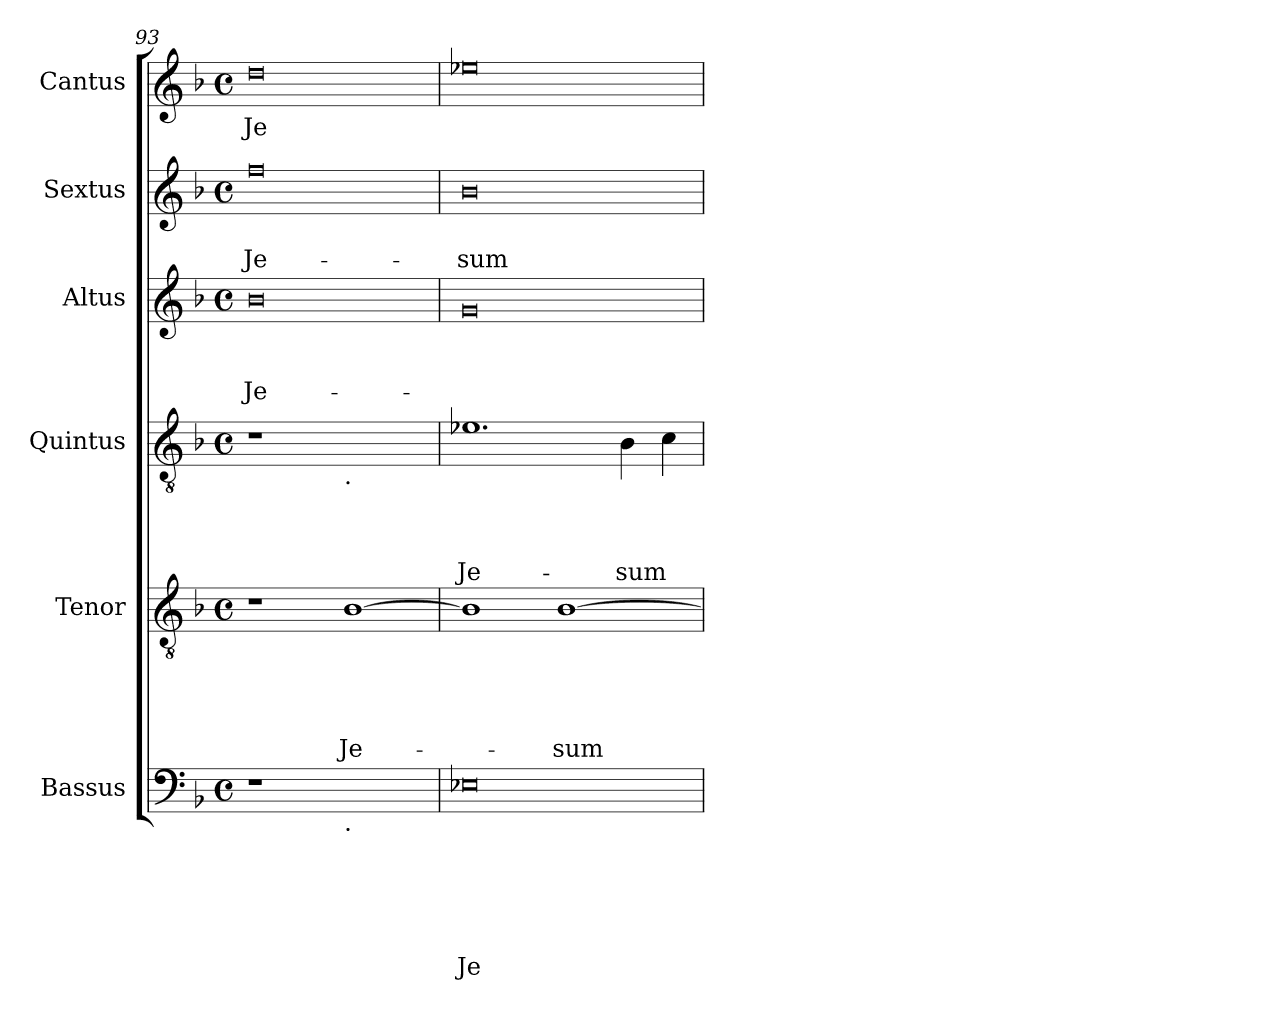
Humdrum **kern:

**kern	**text	**text	**text	**text	**text	**text	**kern	**text	**text	**text	**text	**text	**kern	**text	**text	**text	**text	**kern	**text	**text	**text	**kern	**text	**text	**kern	**text
*part6	*part6	*part6	*part6	*part6	*part6	*part6	*part5	*part5	*part5	*part5	*part5	*part5	*part4	*part4	*part4	*part4	*part4	*part3	*part3	*part3	*part3	*part2	*part2	*part2	*part1	*part1
*staff6	*staff6	*staff6	*staff6	*staff6	*staff6	*staff6	*staff5	*staff5	*staff5	*staff5	*staff5	*staff5	*staff4	*staff4	*staff4	*staff4	*staff4	*staff3	*staff3	*staff3	*staff3	*staff2	*staff2	*staff2	*staff1	*staff1
*I"Bassus	*	*	*	*	*	*	*I"Tenor	*	*	*	*	*	*I"Quintus	*	*	*	*	*I"Altus	*	*	*	*I"Sextus	*	*	*I"Cantus	*
*I'Bassus	*	*	*	*	*	*	*I'Tenor	*	*	*	*	*	*I'Quintus	*	*	*	*	*I'Altus	*	*	*	*I'Sextus	*	*	*I'Cantus	*
*clefF4	*	*	*	*	*	*	*clefGv2	*	*	*	*	*	*clefGv2	*	*	*	*	*clefG2	*	*	*	*clefG2	*	*	*clefG2	*
*k[b-]	*	*	*	*	*	*	*k[b-]	*	*	*	*	*	*k[b-]	*	*	*	*	*k[b-]	*	*	*	*k[b-]	*	*	*k[b-]	*
*F:	*	*	*	*	*	*	*F:	*	*	*	*	*	*F:	*	*	*	*	*F:	*	*	*	*F:	*	*	*F:	*
*M4/4	*	*	*	*	*	*	*M4/4	*	*	*	*	*	*M4/4	*	*	*	*	*M4/4	*	*	*	*M4/4	*	*	*M4/4	*
*met(c)	*	*	*	*	*	*	*met(c)	*	*	*	*	*	*met(c)	*	*	*	*	*met(c)	*	*	*	*met(c)	*	*	*met(c)	*
=93	=93	=93	=93	=93	=93	=93	=93	=93	=93	=93	=93	=93	=93	=93	=93	=93	=93	=93	=93	=93	=93	=93	=93	=93	=93	=93
!	!	!	!	!	!	!	!	!	!	!	!	!	!	!	!	!	!	!	!	!	!LO:LY:b	!	!	!LO:LY:b	!	!LO:LY:b
1r	.	.	.	.	.	.	1r	.	.	.	.	.	1r	.	.	.	.	0b-	.	.	Je-	0ff	.	Je-	0dd	Je
!	!	!	!	!	!	!	!	!	!	!	!	!	!LO:TX:b:t=.	!	!	!	!	!	!	!	!	!	!	!	!	!
!LO:TX:b:t=.	!	!	!	!	!	!	!	!	!	!	!	!	!	!	!	!	!	!	!	!	!	!	!	!	!	!
!	!	!	!	!	!	!	!	!	!	!	!	!LO:LY:b	!	!	!	!	!	!	!	!	!	!	!	!	!	!
1ryy	.	.	.	.	.	.	[>1B-	.	.	.	.	Je-	1ryy	.	.	.	.	.	.	.	.	.	.	.	.	.
=94!	=94!	=94!	=94!	=94!	=94!	=94!	=94!	=94!	=94!	=94!	=94!	=94!	=94!	=94!	=94!	=94!	=94!	=94!	=94!	=94!	=94!	=94!	=94!	=94!	=94!	=94!
!	!	!	!	!	!	!LO:LY:b	!	!	!	!	!	!	!	!	!	!	!LO:LY:b	!	!	!	!	!	!	!LO:LY:b	!	!
0E-X	.	.	.	.	.	Je-	1B-]	.	.	.	.	.	1.e-X	.	.	.	Je-	0g	.	.	.	0b-	.	-sum	0ee-X	.
!	!	!	!	!	!	!	!	!	!	!	!	!LO:LY:b	!	!	!	!	!	!	!	!	!	!	!	!	!	!
.	.	.	.	.	.	.	[<1B-	.	.	.	.	-sum	.	.	.	.	.	.	.	.	.	.	.	.	.	.
!	!	!	!	!	!	!	!	!	!	!	!	!	!	!	!	!	!LO:LY:b	!	!	!	!	!	!	!	!	!
.	.	.	.	.	.	.	.	.	.	.	.	.	4B-\	.	.	.	-sum	.	.	.	.	.	.	.	.	.
.	.	.	.	.	.	.	.	.	.	.	.	.	4c\	.	.	.	.	.	.	.	.	.	.	.	.	.
=!	=!	=!	=!	=!	=!	=!	=!	=!	=!	=!	=!	=!	=!	=!	=!	=!	=!	=!	=!	=!	=!	=!	=!	=!	=!	=!
*-	*-	*-	*-	*-	*-	*-	*-	*-	*-	*-	*-	*-	*-	*-	*-	*-	*-	*-	*-	*-	*-	*-	*-	*-	*-	*-
